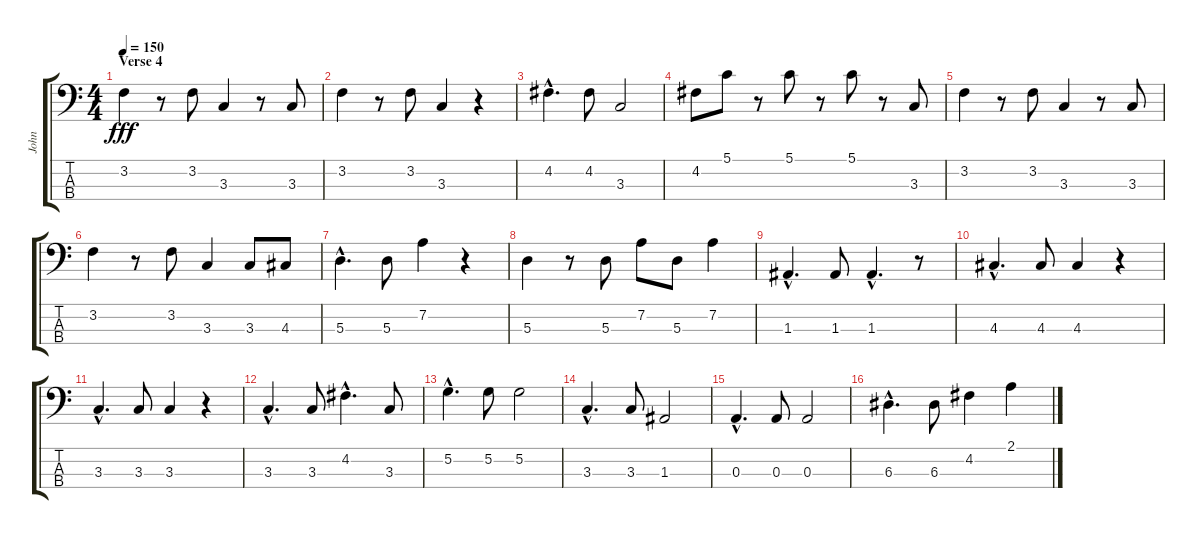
\track ("John" "John") {instrument electricbassfinger}
\staff {score tabs}
\tuning (G2 D2 A1 E1) {hide}
\ts (4 4)
\section ("" "Verse 4")
\tempo 150
\clef f4
\ks c
3.2.4{dy fff} r.8 3.2.8 3.3.4 r.8 3.3.8 |
3.2.4 r.8 3.2.8 3.3.4 r.4 |
4.2{hac}.4{d} 4.2.8 3.3.2 |
4.2.8 5.1.8 r.8 5.1.8 r.8 5.1.8 r.8 3.3.8 |
3.2.4 r.8 3.2.8 3.3.4 r.8 3.3.8 |
3.2.4 r.8 3.2.8 3.3.4 3.3.8 4.3.8 |
5.3{hac}.4{d} 5.3.8 7.2.4 r.4 |
5.3.4 r.8 5.3.8 7.2.8 5.3.8 7.2.4 |
1.3{hac}.4{d} 1.3.8 1.3{hac}.4{d} r.8 |
4.3{hac}.4{d} 4.3.8 4.3.4 r.4 |
3.3{hac}.4{d} 3.3.8 3.3.4 r.4 |
3.3{hac}.4{d} 3.3.8 4.2{hac}.4{d} 3.3.8 |
5.2{hac}.4{d} 5.2.8 5.2.2 |
3.3{hac}.4{d} 3.3.8 1.3.2 |
0.3{hac}.4{d} 0.3.8 0.3.2 |
6.3{hac}.4{d} 6.3.8 4.2.4 2.1.4
